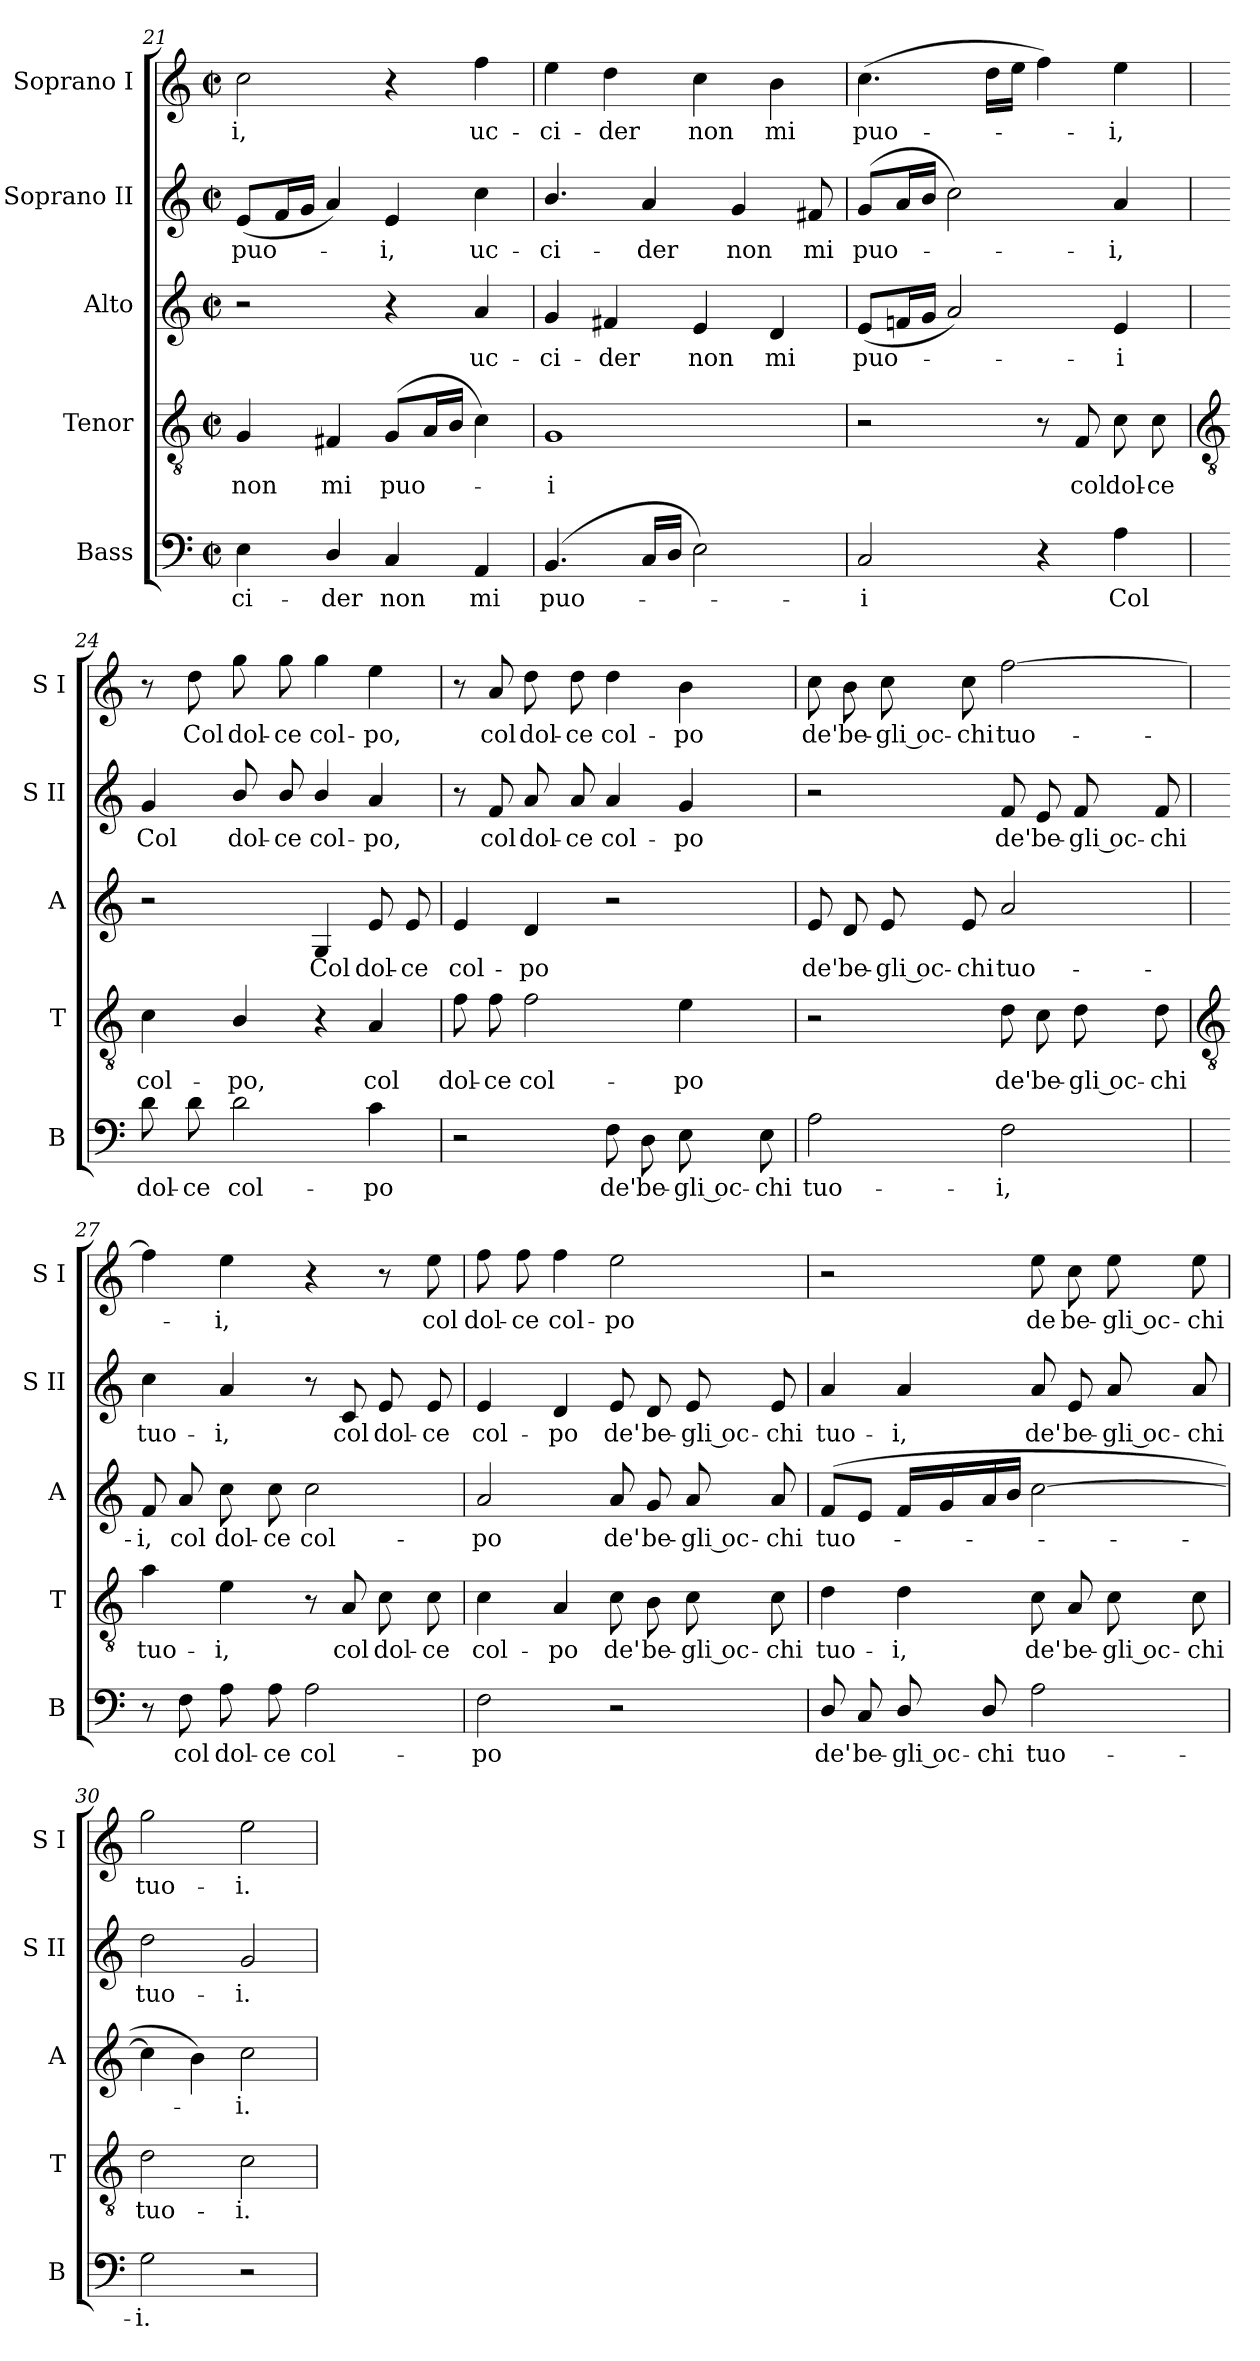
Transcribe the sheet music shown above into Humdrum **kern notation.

**kern	**text	**kern	**text	**kern	**text	**kern	**text	**kern	**text
*part5	*part5	*part4	*part4	*part3	*part3	*part2	*part2	*part1	*part1
*staff5	*staff5	*staff4	*staff4	*staff3	*staff3	*staff2	*staff2	*staff1	*staff1
*I"Bass	*	*I"Tenor	*	*I"Alto	*	*I"Soprano II	*	*I"Soprano I	*
*I'B	*	*I'T	*	*I'A	*	*I'S II	*	*I'S I	*
*clefF4	*	*clefGv2	*	*clefG2	*	*clefG2	*	*clefG2	*
*k[]	*	*k[]	*	*k[]	*	*k[]	*	*k[]	*
*C:	*	*C:	*	*C:	*	*C:	*	*C:	*
*M2/2	*	*M2/2	*	*M2/2	*	*M2/2	*	*M2/2	*
*met(c|)	*	*met(c|)	*	*met(c|)	*	*met(c|)	*	*met(c|)	*
=21	=21	=21	=21	=21	=21	=21	=21	=21	=21
!	!LO:LY:b	!	!LO:LY:b	!	!	!	!LO:LY:b	!	!LO:LY:b
4E	-ci-	4G	non	2r	.	(<8eL	puo-	2cc	i,
.	.	.	.	.	.	16fL	.	.	.
.	.	.	.	.	.	16gJJ	.	.	.
!	!LO:LY:b	!	!LO:LY:b	!	!	!	!	!	!
4D/	-der	4F#X	mi	.	.	4a)	.	.	.
!	!LO:LY:b	!	!LO:LY:b	!	!	!	!LO:LY:b	!	!
4C	non	(<8GL	puo-	4r	.	4e	i,	4r	.
.	.	16AL	.	.	.	.	.	.	.
.	.	16BJJ	.	.	.	.	.	.	.
!	!LO:LY:b	!	!	!	!LO:LY:b	!	!LO:LY:b	!	!LO:LY:b
4AA	mi	4c)	.	4a	uc-	4cc	uc-	4ff	uc-
=22	=22	=22	=22	=22	=22	=22	=22	=22	=22
!	!LO:LY:b	!	!LO:LY:b	!	!LO:LY:b	!	!LO:LY:b	!	!LO:LY:b
(<4.BB	puo-	1G	i	4g	-ci-	4.b/	-ci-	4ee	-ci-
!	!	!	!	!	!LO:LY:b	!	!	!	!LO:LY:b
.	.	.	.	4f#X	-der	.	.	4dd	-der
!	!	!	!	!	!	!	!LO:LY:b	!	!
16CLL	.	.	.	.	.	4a	-der	.	.
16DJJ	.	.	.	.	.	.	.	.	.
!	!	!	!	!	!LO:LY:b	!	!	!	!LO:LY:b
2E)	.	.	.	4e	non	.	.	4cc	non
!	!	!	!	!	!	!	!LO:LY:b	!	!
.	.	.	.	.	.	4g	non	.	.
!	!	!	!	!	!LO:LY:b	!	!	!	!LO:LY:b
.	.	.	.	4d	mi	.	.	4b	mi
!	!	!	!	!	!	!	!LO:LY:b	!	!
.	.	.	.	.	.	8f#X	mi	.	.
=23	=23	=23	=23	=23	=23	=23	=23	=23	=23
!	!LO:LY:b	!	!	!	!LO:LY:b	!	!LO:LY:b	!	!LO:LY:b
2C	i	2r	.	(<8eL	puo-	(<8gL	puo-	(>4.cc	puo-
.	.	.	.	16fnL	.	16aL	.	.	.
.	.	.	.	16gJJ	.	16bJJ	.	.	.
.	.	.	.	2a)	.	2cc)	.	.	.
.	.	.	.	.	.	.	.	16ddLL	.
.	.	.	.	.	.	.	.	16eeJJ	.
4r	.	8r	.	.	.	.	.	4ff)	.
!	!	!	!LO:LY:b	!	!	!	!	!	!
.	.	8F	col	.	.	.	.	.	.
!	!LO:LY:b	!	!LO:LY:b	!	!LO:LY:b	!	!LO:LY:b	!	!LO:LY:b
4A	Col	8c	dol-	4e	i	4a	i,	4ee	i,
!	!	!	!LO:LY:b	!	!	!	!	!	!
.	.	8c	-ce	.	.	.	.	.	.
!!LO:LB:g=z
=24	=24	=24	=24	=24	=24	=24	=24	=24	=24
*	*	*clefGv2	*	*	*	*	*	*	*
!	!LO:LY:b	!	!LO:LY:b	!	!	!	!LO:LY:b	!	!
8d	dol-	4c	col-	2r	.	4g	Col	8r	.
!	!LO:LY:b	!	!	!	!	!	!	!	!LO:LY:b
8d	-ce	.	.	.	.	.	.	8dd	Col
!	!LO:LY:b	!	!LO:LY:b	!	!	!	!LO:LY:b	!	!LO:LY:b
2d	col-	4B/	-po,	.	.	8b/	dol-	8gg	dol-
!	!	!	!	!	!	!	!LO:LY:b	!	!LO:LY:b
.	.	.	.	.	.	8b/	-ce	8gg	-ce
!	!	!	!	!	!LO:LY:b	!	!LO:LY:b	!	!LO:LY:b
.	.	4r	.	4G	Col	4b/	col-	4gg	col-
!	!LO:LY:b	!	!LO:LY:b	!	!LO:LY:b	!	!LO:LY:b	!	!LO:LY:b
4c	-po	4A	col	8e	dol-	4a	-po,	4ee	-po,
!	!	!	!	!	!LO:LY:b	!	!	!	!
.	.	.	.	8e	-ce	.	.	.	.
=25	=25	=25	=25	=25	=25	=25	=25	=25	=25
!	!	!	!LO:LY:b	!	!LO:LY:b	!	!	!	!
2r	.	8f	dol-	4e	col-	8r	.	8r	.
!	!	!	!LO:LY:b	!	!	!	!LO:LY:b	!	!LO:LY:b
.	.	8f	-ce	.	.	8f	col	8a	col
!	!	!	!LO:LY:b	!	!LO:LY:b	!	!LO:LY:b	!	!LO:LY:b
.	.	2f	col-	4d	-po	8a	dol-	8dd	dol-
!	!	!	!	!	!	!	!LO:LY:b	!	!LO:LY:b
.	.	.	.	.	.	8a	-ce	8dd	-ce
!	!LO:LY:b	!	!	!	!	!	!LO:LY:b	!	!LO:LY:b
8F	de'	.	.	2r	.	4a	col-	4dd	col-
!	!LO:LY:b	!	!	!	!	!	!	!	!
8D	be-	.	.	.	.	.	.	.	.
!	!LO:LY:b	!	!LO:LY:b	!	!	!	!LO:LY:b	!	!LO:LY:b
8E	-gli oc-	4e	-po	.	.	4g	-po	4b	-po
!	!LO:LY:b	!	!	!	!	!	!	!	!
8E	-chi	.	.	.	.	.	.	.	.
=26	=26	=26	=26	=26	=26	=26	=26	=26	=26
!	!LO:LY:b	!	!	!	!LO:LY:b	!	!	!	!LO:LY:b
2A	tuo-	2r	.	8e	de'	2r	.	8cc	de'
!	!	!	!	!	!LO:LY:b	!	!	!	!LO:LY:b
.	.	.	.	8d	be-	.	.	8b	be-
!	!	!	!	!	!LO:LY:b	!	!	!	!LO:LY:b
.	.	.	.	8e	-gli oc-	.	.	8cc	-gli oc-
!	!	!	!	!	!LO:LY:b	!	!	!	!LO:LY:b
.	.	.	.	8e	-chi	.	.	8cc	-chi
!	!LO:LY:b	!	!LO:LY:b	!	!LO:LY:b	!	!LO:LY:b	!	!LO:LY:b
2F	-i,	8d	de'	2a	tuo-	8f	de'	[2ff	tuo-
!	!	!	!LO:LY:b	!	!	!	!LO:LY:b	!	!
.	.	8c	be-	.	.	8e	be-	.	.
!	!	!	!LO:LY:b	!	!	!	!LO:LY:b	!	!
.	.	8d	-gli oc-	.	.	8f	-gli oc-	.	.
!	!	!	!LO:LY:b	!	!	!	!LO:LY:b	!	!
.	.	8d	-chi	.	.	8f	-chi	.	.
!!LO:LB:g=z
=27	=27	=27	=27	=27	=27	=27	=27	=27	=27
*	*	*clefGv2	*	*	*	*	*	*	*
!	!	!	!LO:LY:b	!	!LO:LY:b	!	!LO:LY:b	!	!
8r	.	4a	tuo-	8f	-i,	4cc	tuo-	4ff]	.
!	!LO:LY:b	!	!	!	!LO:LY:b	!	!	!	!
8F	col	.	.	8a	col	.	.	.	.
!	!LO:LY:b	!	!LO:LY:b	!	!LO:LY:b	!	!LO:LY:b	!	!LO:LY:b
8A	dol-	4e	-i,	8cc	dol-	4a	-i,	4ee	i,
!	!LO:LY:b	!	!	!	!LO:LY:b	!	!	!	!
8A	-ce	.	.	8cc	-ce	.	.	.	.
!	!LO:LY:b	!	!	!	!LO:LY:b	!	!	!	!
2A	col-	8r	.	2cc	col-	8r	.	4r	.
!	!	!	!LO:LY:b	!	!	!	!LO:LY:b	!	!
.	.	8A	col	.	.	8c	col	.	.
!	!	!	!LO:LY:b	!	!	!	!LO:LY:b	!	!
.	.	8c	dol-	.	.	8e	dol-	8r	.
!	!	!	!LO:LY:b	!	!	!	!LO:LY:b	!	!LO:LY:b
.	.	8c	-ce	.	.	8e	-ce	8ee	col
=28	=28	=28	=28	=28	=28	=28	=28	=28	=28
!	!LO:LY:b	!	!LO:LY:b	!	!LO:LY:b	!	!LO:LY:b	!	!LO:LY:b
2F	-po	4c	col-	2a	-po	4e	col-	8ff	dol-
!	!	!	!	!	!	!	!	!	!LO:LY:b
.	.	.	.	.	.	.	.	8ff	-ce
!	!	!	!LO:LY:b	!	!	!	!LO:LY:b	!	!LO:LY:b
.	.	4A	-po	.	.	4d	-po	4ff	col-
!	!	!	!LO:LY:b	!	!LO:LY:b	!	!LO:LY:b	!	!LO:LY:b
2r	.	8c	de'	8a	de'	8e	de'	2ee	-po
!	!	!	!LO:LY:b	!	!LO:LY:b	!	!LO:LY:b	!	!
.	.	8B	be-	8g	be-	8d	be-	.	.
!	!	!	!LO:LY:b	!	!LO:LY:b	!	!LO:LY:b	!	!
.	.	8c	-gli oc-	8a	-gli oc-	8e	-gli oc-	.	.
!	!	!	!LO:LY:b	!	!LO:LY:b	!	!LO:LY:b	!	!
.	.	8c	-chi	8a	-chi	8e	-chi	.	.
=29	=29	=29	=29	=29	=29	=29	=29	=29	=29
!	!LO:LY:b	!	!LO:LY:b	!	!LO:LY:b	!	!LO:LY:b	!	!
8D/	de'	4d	tuo-	(<8fL	tuo-	4a	tuo-	2r	.
!	!LO:LY:b	!	!	!	!	!	!	!	!
8C	be-	.	.	8eJ	.	.	.	.	.
!	!LO:LY:b	!	!LO:LY:b	!	!	!	!LO:LY:b	!	!
8D/	-gli oc-	4d	-i,	16fLL	.	4a	-i,	.	.
.	.	.	.	16g	.	.	.	.	.
!	!LO:LY:b	!	!	!	!	!	!	!	!
8D/	-chi	.	.	16a	.	.	.	.	.
.	.	.	.	16bJJ	.	.	.	.	.
!	!LO:LY:b	!	!LO:LY:b	!	!	!	!LO:LY:b	!	!LO:LY:b
2A	tuo-	8c	de'	[2cc	.	8a	de'	8ee	de
!	!	!	!LO:LY:b	!	!	!	!LO:LY:b	!	!LO:LY:b
.	.	8A	be-	.	.	8e	be-	8cc	be-
!	!	!	!LO:LY:b	!	!	!	!LO:LY:b	!	!LO:LY:b
.	.	8c	-gli oc-	.	.	8a	-gli oc-	8ee	-gli oc-
!	!	!	!LO:LY:b	!	!	!	!LO:LY:b	!	!LO:LY:b
.	.	8c	-chi	.	.	8a	-chi	8ee	-chi
=30	=30	=30	=30	=30	=30	=30	=30	=30	=30
!	!LO:LY:b	!	!LO:LY:b	!	!	!	!LO:LY:b	!	!LO:LY:b
2G	-i.	2d	tuo-	4cc]	.	2dd	tuo-	2gg	tuo-
.	.	.	.	4b)	.	.	.	.	.
!	!	!	!LO:LY:b	!	!LO:LY:b	!	!LO:LY:b	!	!LO:LY:b
2r	.	2c	-i.	2cc	i.	2g	-i.	2ee	-i.
=	=	=	=	=	=	=	=	=	=
*-	*-	*-	*-	*-	*-	*-	*-	*-	*-
